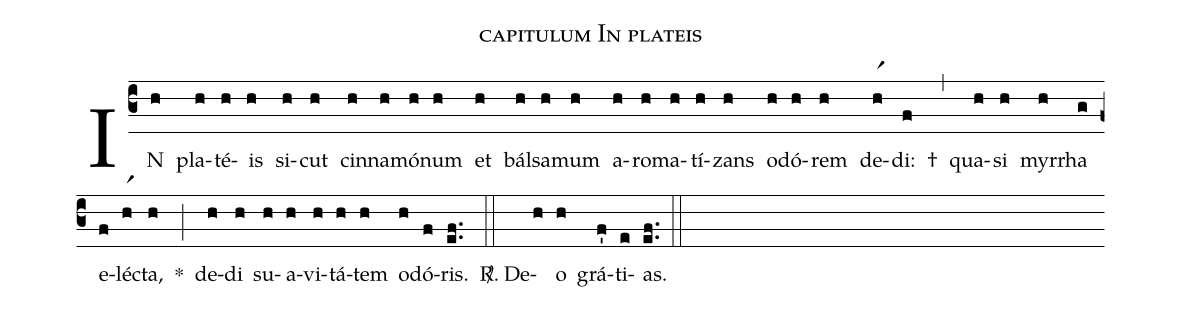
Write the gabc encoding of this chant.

name: capitulum In plateis;
%%
(c3)

IN(h) pla(h)té(h)is(h) si(h)cut(h) cin(h)na(h)mó(h)num(h)
et(h) bál(h)sa(h)mum(h) a(h)ro(h)ma(h)tí(h)zans(h)
o(h)dó(h)rem(h) de(hr1)di:(f) †(,)
qua(h)si(h) myr(h)rha(g) e(f)léc(hr1)ta,(h) *(;)
de(h)di(h) su(h)a(h)vi(h)tá(h)tem(h) o(h)dó(f)ris.(e.f.) (::)

<sp>R/</sp>. De( h)o(h) grá(f')ti(e)as.(e.f.) (::)
